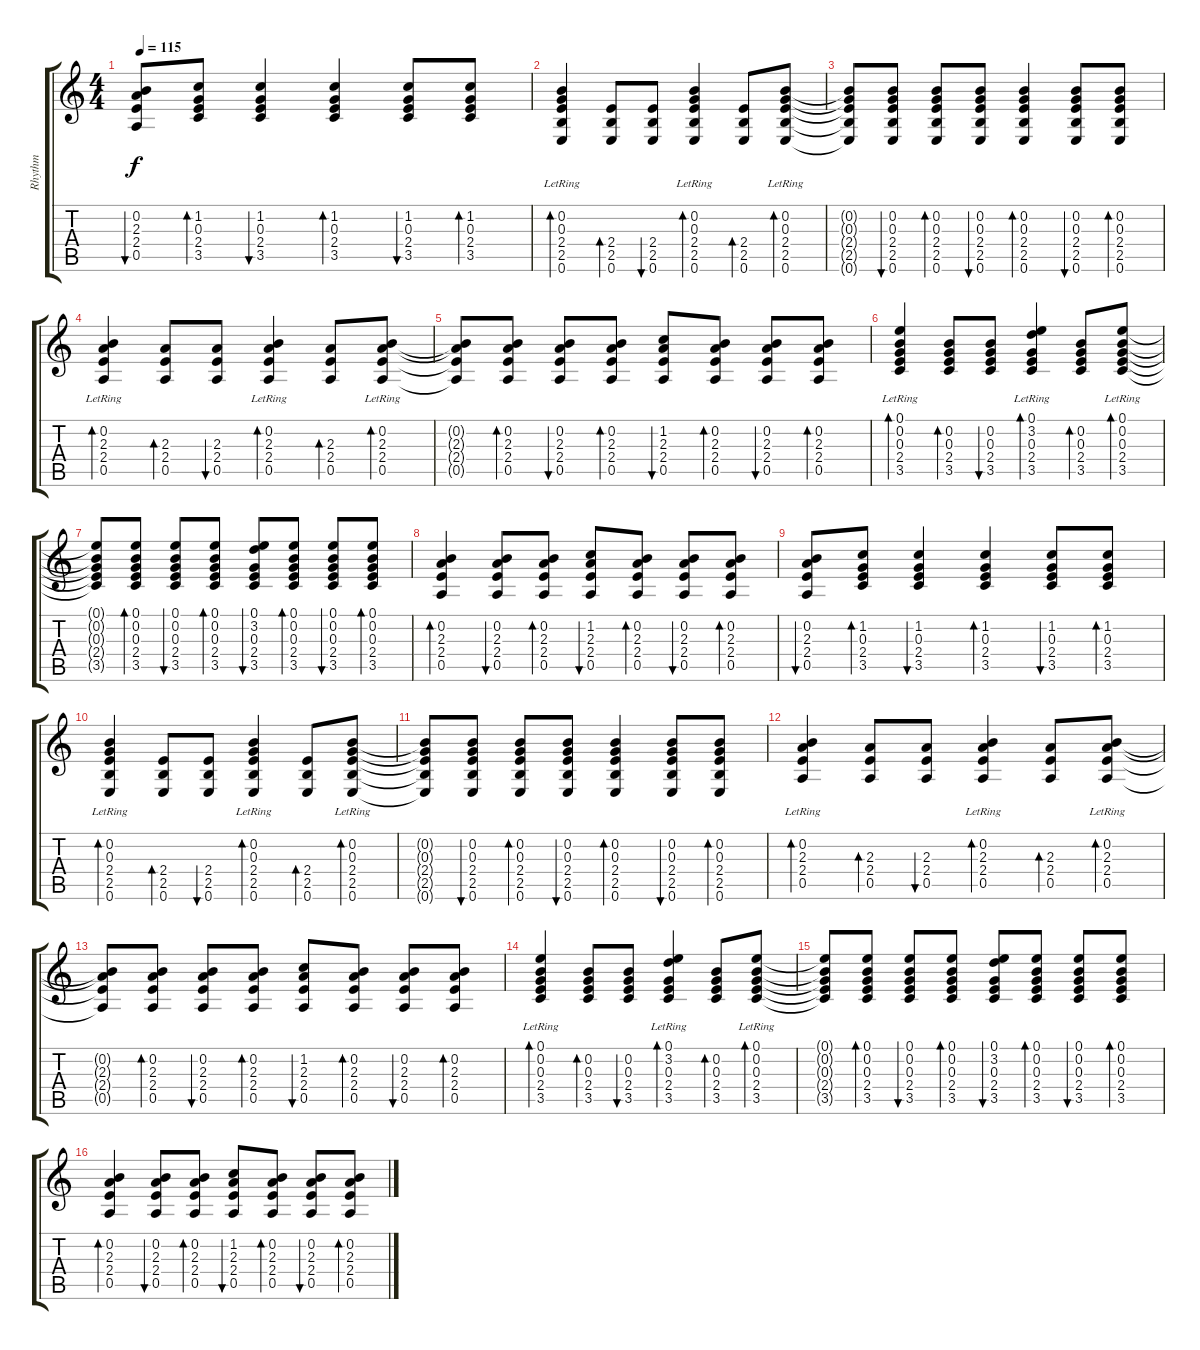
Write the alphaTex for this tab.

\track ("Rhythm" "Rhythm") {instrument acousticguitarsteel}
\staff {score tabs}
\tuning (E4 B3 G3 D3 A2 E2) {hide}
\ts (4 4)
\tempo 115
\clef g2
\ks c
(0.2 2.3 2.4 0.5).8{bu 60 dy f} (1.2 0.3 2.4 3.5).8{bd 60} (1.2 0.3 2.4 3.5).4{bu 60} (1.2 0.3 2.4 3.5).4{bd 60} (1.2 0.3 2.4 3.5).8{bu 60} (1.2 0.3 2.4 3.5).8{bd 60} |
(0.2{lr} 0.3{lr} 2.4 2.5 0.6).4{bd 60 volume 8} (2.4 2.5 0.6).8{bd 60} (2.4 2.5 0.6).8{bu 60} (0.2{lr} 0.3{lr} 2.4 2.5 0.6).4{bd 60} (2.4 2.5 0.6).8{bd 60} (0.2{lr} 0.3{lr} 2.4 2.5 0.6).8{bd 60} |
(0.2{t} 0.3{t} 2.4{t} 2.5{t} 0.6{t}).8 (0.2 0.3 2.4 2.5 0.6).8{bu 60} (0.2 0.3 2.4 2.5 0.6).8{bd 60} (0.2 0.3 2.4 2.5 0.6).8{bu 60} (0.2 0.3 2.4 2.5 0.6).4{bd 60} (0.2 0.3 2.4 2.5 0.6).8{bu 60} (0.2 0.3 2.4 2.5 0.6).8{bd 60} |
(0.2{lr} 2.3 2.4 0.5).4{bd 60} (2.3 2.4 0.5).8{bd 60} (2.3 2.4 0.5).8{bu 60} (0.2{lr} 2.3 2.4 0.5).4{bd 60} (2.3 2.4 0.5).8{bd 60} (0.2{lr} 2.3 2.4 0.5).8{bd 60} |
(0.2{t} 2.3{t} 2.4{t} 0.5{t}).8 (0.2 2.3 2.4 0.5).8{bd 60} (0.2 2.3 2.4 0.5).8{bu 60} (0.2 2.3 2.4 0.5).8{bd 60} (1.2 2.3 2.4 0.5).8{bu 60} (0.2 2.3 2.4 0.5).8{bd 60} (0.2 2.3 2.4 0.5).8{bu 60} (0.2 2.3 2.4 0.5).8{bd 60} |
(0.1{lr} 0.2 0.3 2.4 3.5).4{bd 60} (0.2 0.3 2.4 3.5).8{bd 60} (0.2 0.3 2.4 3.5).8{bu 60} (0.1{lr} 3.2 0.3 2.4 3.5).4{bd 60} (0.2 0.3 2.4 3.5).8{bd 60} (0.1{lr} 0.2 0.3 2.4 3.5).8{bd 60} |
(0.1{t} 0.2{t} 0.3{t} 2.4{t} 3.5{t}).8 (0.1 0.2 0.3 2.4 3.5).8{bd 60} (0.1 0.2 0.3 2.4 3.5).8{bu 60} (0.1 0.2 0.3 2.4 3.5).8{bd 60} (0.1 3.2 0.3 2.4 3.5).8{bu 60} (0.1 0.2 0.3 2.4 3.5).8{bd 60} (0.1 0.2 0.3 2.4 3.5).8{bu 60} (0.1 0.2 0.3 2.4 3.5).8{bd 60} |
(0.2 2.3 2.4 0.5).4{bd 60} (0.2 2.3 2.4 0.5).8{bu 60} (0.2 2.3 2.4 0.5).8{bd 60} (1.2 2.3 2.4 0.5).8{bu 60} (0.2 2.3 2.4 0.5).8{bd 60} (0.2 2.3 2.4 0.5).8{bu 60} (0.2 2.3 2.4 0.5).8{bd 30} |
(0.2 2.3 2.4 0.5).8{bu 60} (1.2 0.3 2.4 3.5).8{bd 60} (1.2 0.3 2.4 3.5).4{bu 60} (1.2 0.3 2.4 3.5).4{bd 60} (1.2 0.3 2.4 3.5).8{bu 60} (1.2 0.3 2.4 3.5).8{bd 60} |
(0.2{lr} 0.3{lr} 2.4 2.5 0.6).4{bd 60 volume 13 instrument acousticguitarsteel} (2.4 2.5 0.6).8{bd 60} (2.4 2.5 0.6).8{bu 60} (0.2{lr} 0.3{lr} 2.4 2.5 0.6).4{bd 60} (2.4 2.5 0.6).8{bd 60} (0.2{lr} 0.3{lr} 2.4 2.5 0.6).8{bd 60} |
(0.2{t} 0.3{t} 2.4{t} 2.5{t} 0.6{t}).8 (0.2 0.3 2.4 2.5 0.6).8{bu 60} (0.2 0.3 2.4 2.5 0.6).8{bd 60} (0.2 0.3 2.4 2.5 0.6).8{bu 60} (0.2 0.3 2.4 2.5 0.6).4{bd 60} (0.2 0.3 2.4 2.5 0.6).8{bu 60} (0.2 0.3 2.4 2.5 0.6).8{bd 60} |
(0.2{lr} 2.3 2.4 0.5).4{bd 60} (2.3 2.4 0.5).8{bd 60} (2.3 2.4 0.5).8{bu 60} (0.2{lr} 2.3 2.4 0.5).4{bd 60} (2.3 2.4 0.5).8{bd 60} (0.2{lr} 2.3 2.4 0.5).8{bd 60} |
(0.2{t} 2.3{t} 2.4{t} 0.5{t}).8 (0.2 2.3 2.4 0.5).8{bd 60} (0.2 2.3 2.4 0.5).8{bu 60} (0.2 2.3 2.4 0.5).8{bd 60} (1.2 2.3 2.4 0.5).8{bu 60} (0.2 2.3 2.4 0.5).8{bd 60} (0.2 2.3 2.4 0.5).8{bu 60} (0.2 2.3 2.4 0.5).8{bd 60} |
(0.1{lr} 0.2 0.3 2.4 3.5).4{bd 60} (0.2 0.3 2.4 3.5).8{bd 60} (0.2 0.3 2.4 3.5).8{bu 60} (0.1{lr} 3.2 0.3 2.4 3.5).4{bd 60} (0.2 0.3 2.4 3.5).8{bd 60} (0.1{lr} 0.2 0.3 2.4 3.5).8{bd 60} |
(0.1{t} 0.2{t} 0.3{t} 2.4{t} 3.5{t}).8 (0.1 0.2 0.3 2.4 3.5).8{bd 60} (0.1 0.2 0.3 2.4 3.5).8{bu 60} (0.1 0.2 0.3 2.4 3.5).8{bd 60} (0.1 3.2 0.3 2.4 3.5).8{bu 60} (0.1 0.2 0.3 2.4 3.5).8{bd 60} (0.1 0.2 0.3 2.4 3.5).8{bu 60} (0.1 0.2 0.3 2.4 3.5).8{bd 60} |
(0.2 2.3 2.4 0.5).4{bd 60} (0.2 2.3 2.4 0.5).8{bu 60} (0.2 2.3 2.4 0.5).8{bd 60} (1.2 2.3 2.4 0.5).8{bu 60} (0.2 2.3 2.4 0.5).8{bd 60} (0.2 2.3 2.4 0.5).8{bu 60} (0.2 2.3 2.4 0.5).8{bd 30}
